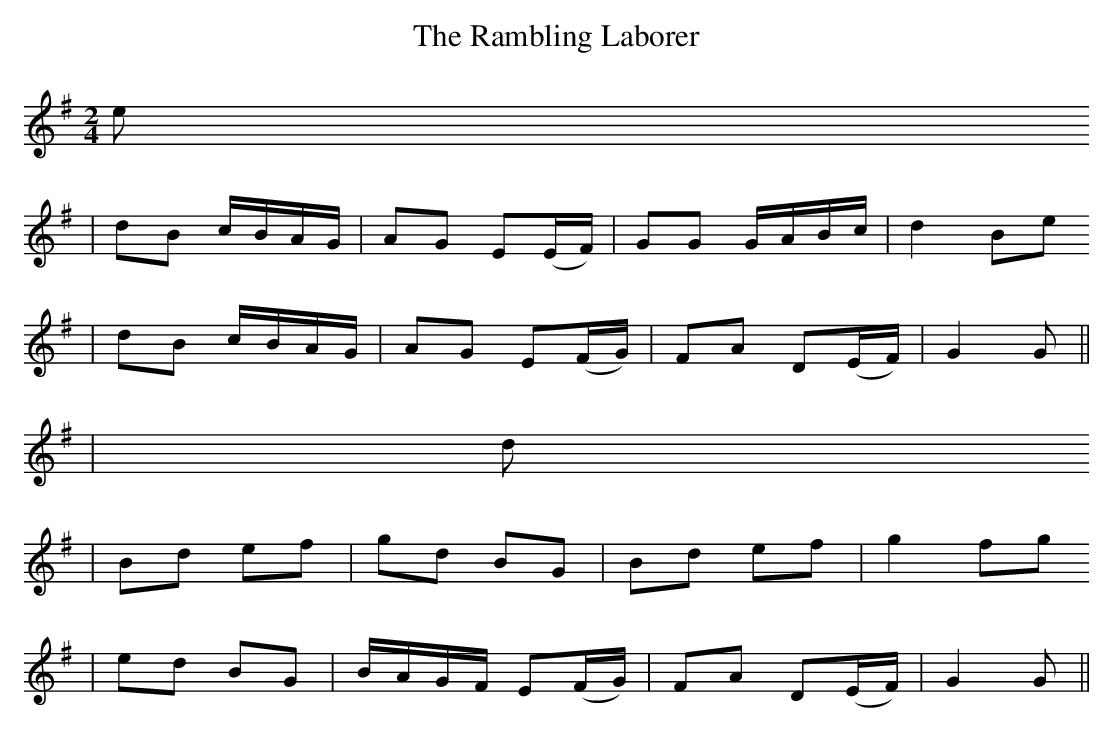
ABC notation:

X:1
T: The Rambling Laborer
M: 2/4
L: 1/8
K: G
e
| dB c/B/A/G/ | AG E(E/F/) | GG G/A/B/c/ | d2 Be
| dB c/B/A/G/ | AG E(F/G/) | FA D(E/F/) | G2 G ||
| d
| Bd ef | gd BG | Bd ef | g2 fg
| ed BG | B/A/G/F/ E(F/G/) | FA D(E/F/) | G2 G ||
